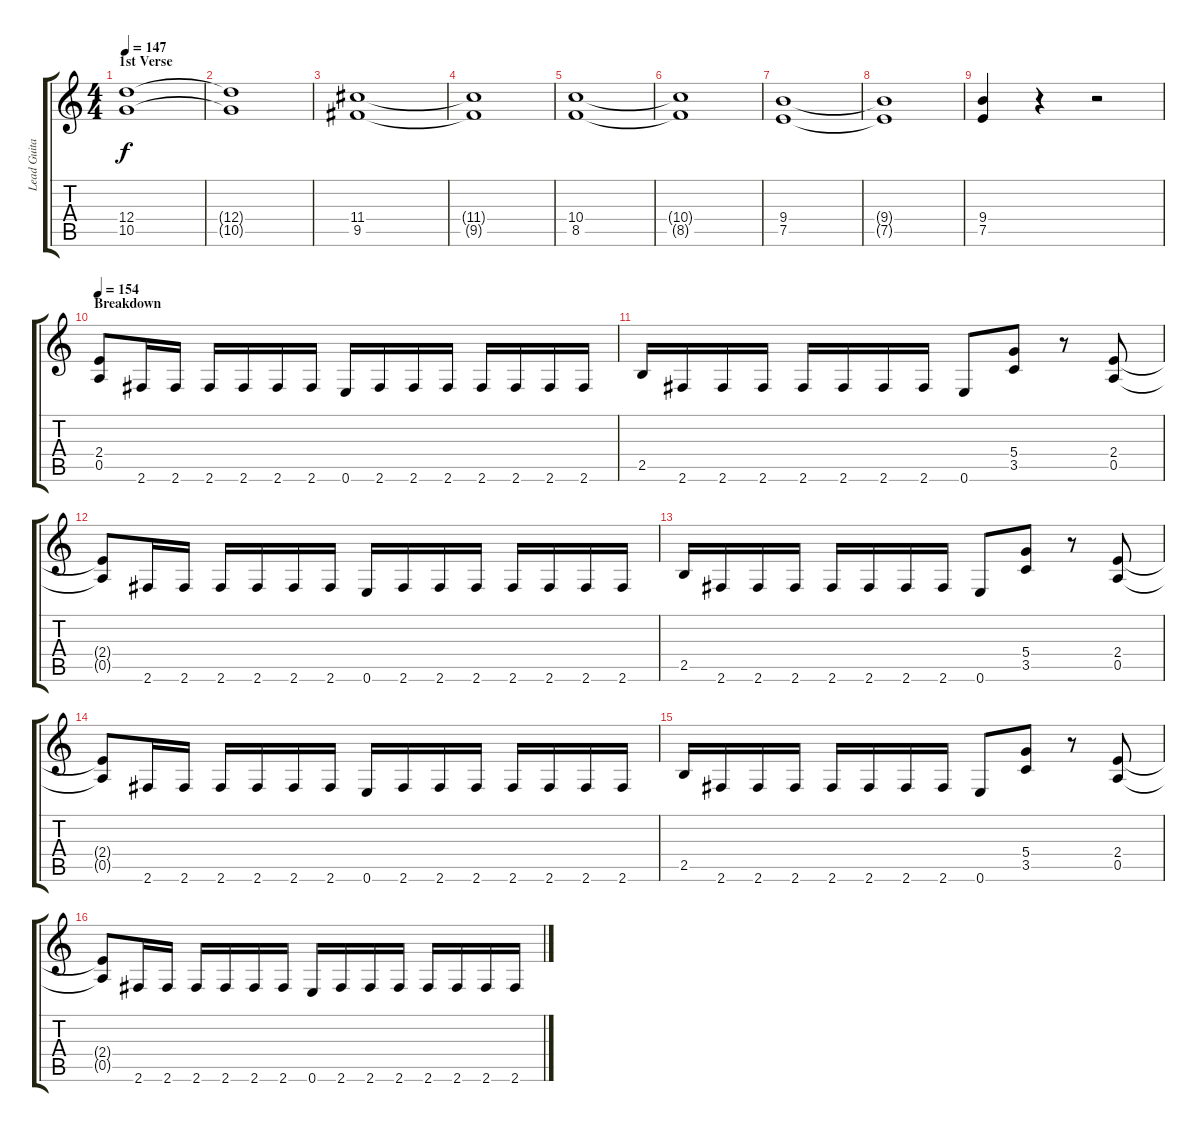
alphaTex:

\track ("Lead Guitar (Chris Poland)" "Lead Guita") {instrument distortionguitar}
\staff {score tabs}
\tuning (E4 B3 G3 D3 A2 E2) {hide}
\ts (4 4)
\section ("" "1st Verse")
\tempo 147
\clef g2
\ks c
(12.4 10.5).1{dy f} |
(12.4{t} 10.5{t}).1 |
(11.4 9.5).1 |
(11.4{t} 9.5{t}).1 |
(10.4 8.5).1 |
(10.4{t} 8.5{t}).1 |
(9.4 7.5).1 |
(9.4{t} 7.5{t}).1 |
(9.4 7.5).4 r.4 r.2 |
\section ("" "Breakdown")
\tempo 154
(2.4 0.5).8 2.6.16 2.6.16 2.6.16 2.6.16 2.6.16 2.6.16 0.6.16 2.6.16 2.6.16 2.6.16 2.6.16 2.6.16 2.6.16 2.6.16 |
2.5.16 2.6.16 2.6.16 2.6.16 2.6.16 2.6.16 2.6.16 2.6.16 0.6.8 (5.4 3.5).8 r.8 (2.4 0.5).8 |
(2.4{t} 0.5{t}).8 2.6.16 2.6.16 2.6.16 2.6.16 2.6.16 2.6.16 0.6.16 2.6.16 2.6.16 2.6.16 2.6.16 2.6.16 2.6.16 2.6.16 |
2.5.16 2.6.16 2.6.16 2.6.16 2.6.16 2.6.16 2.6.16 2.6.16 0.6.8 (5.4 3.5).8 r.8 (2.4 0.5).8 |
(2.4{t} 0.5{t}).8 2.6.16 2.6.16 2.6.16 2.6.16 2.6.16 2.6.16 0.6.16 2.6.16 2.6.16 2.6.16 2.6.16 2.6.16 2.6.16 2.6.16 |
2.5.16 2.6.16 2.6.16 2.6.16 2.6.16 2.6.16 2.6.16 2.6.16 0.6.8 (5.4 3.5).8 r.8 (2.4 0.5).8 |
(2.4{t} 0.5{t}).8 2.6.16 2.6.16 2.6.16 2.6.16 2.6.16 2.6.16 0.6.16 2.6.16 2.6.16 2.6.16 2.6.16 2.6.16 2.6.16 2.6.16
